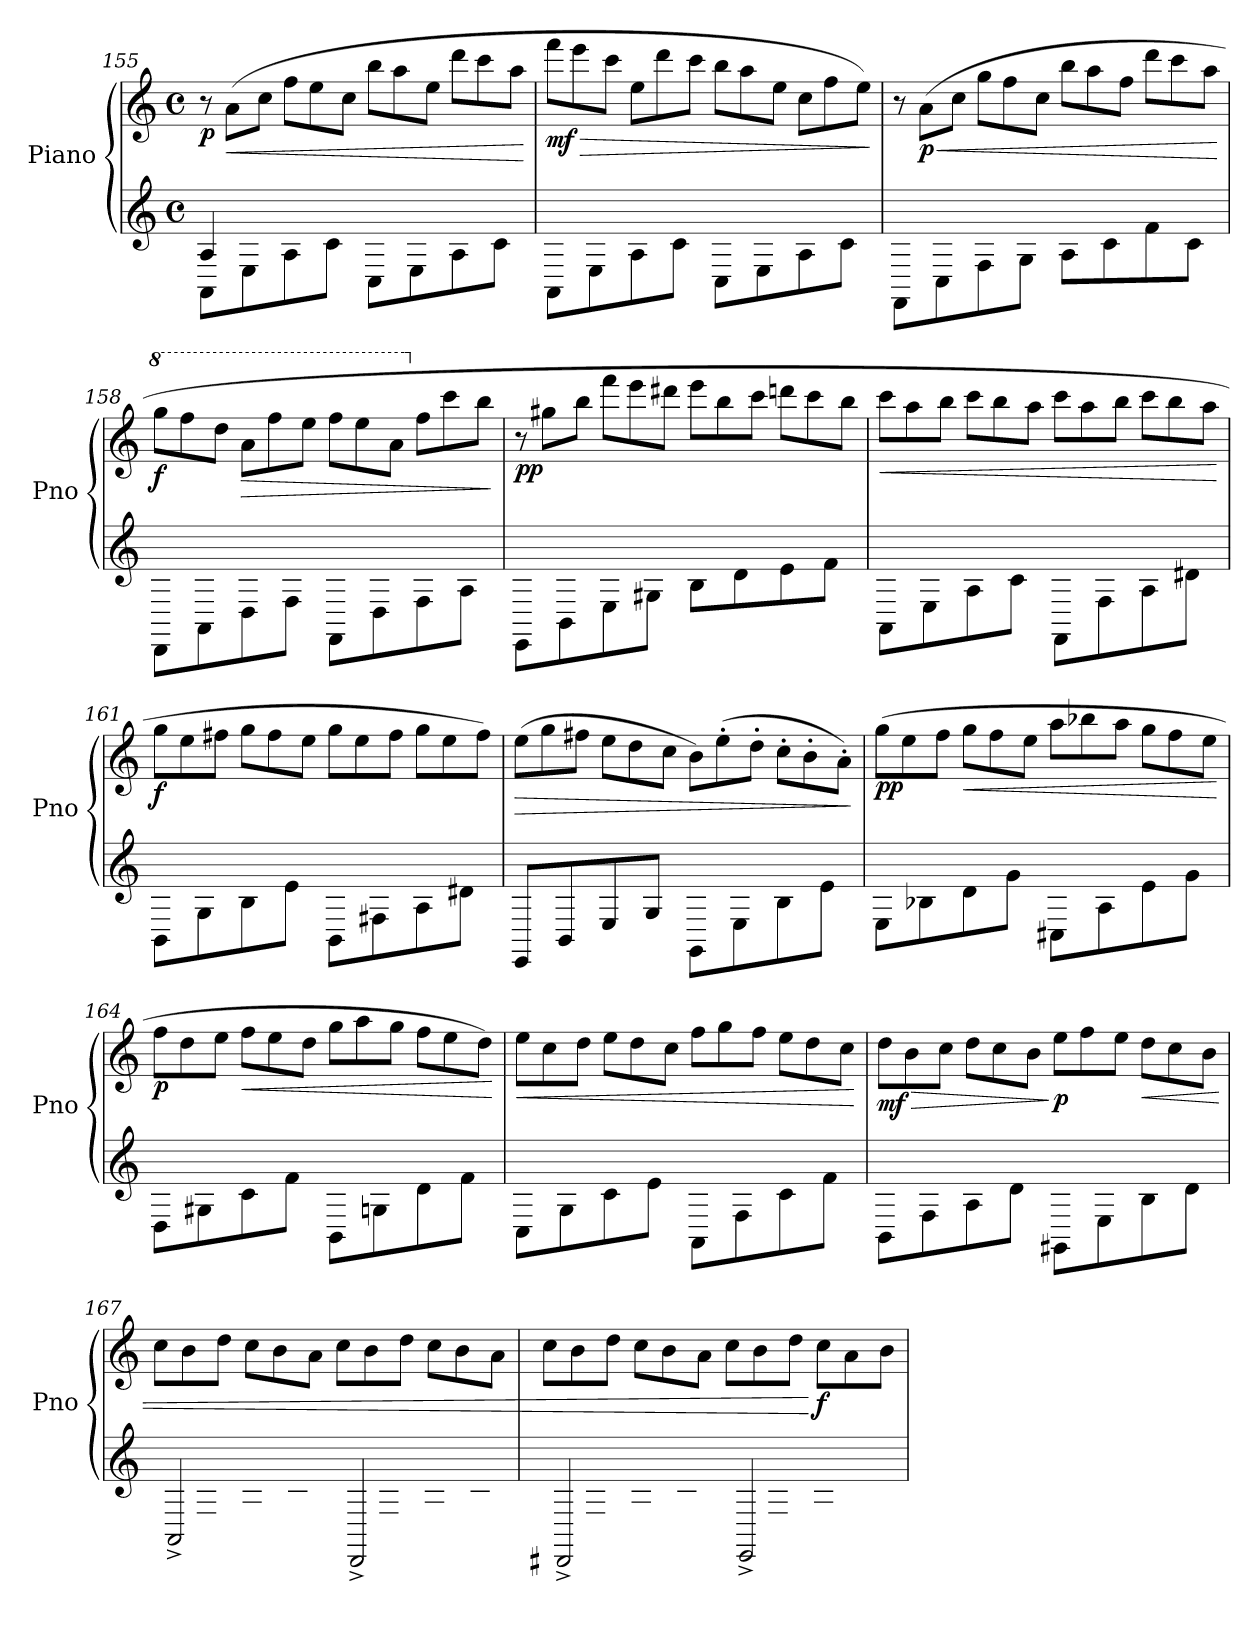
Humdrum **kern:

**kern	**kern	**dynam
*part1	*part1	*part1
*staff2	*staff1	*staff1/2
*I"Piano	*	*
*I'Pno	*	*
*clefG2	*clefG2	*
*k[]	*k[]	*
*M4/4	*M4/4	*
*met(c)	*met(c)	*
=155	=155	=155
*^	*	*
*	*	*Xtuplet	*
!	!	!	!LO:DY:b
8AA\L	4A/	12r	p
!	!	!	!LO:HP:b
.	.	(>12a\L	<
8E\	.	.	.
.	.	12cc\J	.
8A\	2.ryy	12ff\L	.
.	.	12ee\	.
8c\J	.	.	.
.	.	12cc\J	.
8C\L	.	12bb\L	.
.	.	12aa\	.
8E\	.	.	.
.	.	12ee\J	.
8A\	.	12ddd\L	.
.	.	12ccc\	.
8c\J	.	.	.
.	.	12aa\J	.
*v	*v	*	*
.	.	[
!!LO:PB:g=z
=156	=156	=156
!	!	!LO:HP:b
!	!	!LO:DY:n=1:b
8AA\L	12fff\L	> mf
.	12eee\	.
8E\	.	.
.	12ccc\J	.
8A\	12ee\L	.
.	12ddd\	.
8c\J	.	.
.	12ccc\J	.
8C\L	12bb\L	.
.	12aa\	.
8E\	.	.
.	12ee\J	.
8A\	12cc\L	.
.	12ff\	.
8c\J	.	.
.	12ee\J)	.
.	.	]
=157	=157	=157
8FF\L	12r	.
!	!	!LO:HP:b
!	!	!LO:DY:n=1:b
.	(>12a\L	< p
8C\	.	.
.	12cc\J	.
8F\	12gg\L	.
.	12ff\	.
8G\J	.	.
.	12cc\J	.
8A\L	12bb\L	.
.	12aa\	.
8c\	.	.
.	12ff\J	.
8f\	12ddd\L	.
.	12ccc\	.
8c\J	.	.
.	12aa\J	.
.	.	[
=158	=158	=158
*	*8va	*
!	!	!LO:DY:b
8DD\L	12ggg\L	f
.	12fff\	.
8AA\	.	.
.	12ddd\J	.
!	!	!LO:HP:b
8D\	12aa\L	>
.	12fff\	.
8F\J	.	.
.	12eee\J	.
8FF\L	12fff\L	.
.	12eee\	.
8D\	.	.
.	12aa\J	.
*	*X8va	*
8F\	12ff\L	.
.	12ccc\	.
8A\J	.	.
.	12bb\J	.
.	.	]
!!LO:LB:g=z
=159	=159	=159
!	!	!LO:DY:b
8EE\L	12r	pp
.	12gg#X\L	.
8BB\	.	.
.	12bb\J	.
8E\	12fff\L	.
.	12eee\	.
8G#X\J	.	.
.	12ddd#X\J	.
8B\L	12eee\L	.
.	12bb\	.
8d\	.	.
.	12ccc\J	.
8e\	12dddn\L	.
.	12ccc\	.
8f\J	.	.
.	12bb\J	.
=160	=160	=160
!	!	!LO:HP:b
8AA\L	12ccc\L	<
.	12aa\	.
8E\	.	.
.	12bb\J	.
8A\	12ccc\L	.
.	12bb\	.
8c\J	.	.
.	12aa\J	.
8FF\L	12ccc\L	.
.	12aa\	.
8F\	.	.
.	12bb\J	.
8A\	12ccc\L	.
.	12bb\	.
8d#X\J	.	.
.	12aa\J	.
.	.	[
=161	=161	=161
!	!	!LO:DY:b
8BB\L	12gg\L	f
.	12ee\	.
8G\	.	.
.	12ff#X\J	.
8B\	12gg\L	.
.	12ff#\	.
8e\J	.	.
.	12ee\J	.
8BB\L	12gg\L	.
.	12ee\	.
8F#X\	.	.
.	12ff#\J	.
8A\	12gg\L	.
.	12ee\	.
8d#X\J	.	.
.	12ff#\J)	.
!!LO:LB:g=z
=162	=162	=162
!	!	!LO:HP:b
8EE/L	(>12ee\L	>
.	12gg\	.
8BB/	.	.
.	12ff#X\J	.
8E/	12ee\L	.
.	12dd\	.
8G/J	.	.
.	12cc\J	.
8GG\L	12b\L)	.
.	(>12ee'\	.
8E\	.	.
.	12dd'\J	.
8B\	12cc'\L	.
.	12b'\	.
8e\J	.	.
.	12a'\J)	.
.	.	]
=163	=163	=163
!	!	!LO:DY:b
8E\L	(>12gg\L	pp
.	12ee\	.
8B-X\	.	.
.	12ff\J	.
!	!	!LO:HP:b
8d\	12gg\L	<
.	12ff\	.
8g\J	.	.
.	12ee\J	.
8C#X\L	12aa\L	.
.	12bb-X\	.
8A\	.	.
.	12aa\J	.
8e\	12gg\L	.
.	12ff\	.
8g\J	.	.
.	12ee\J	.
.	.	[
=164	=164	=164
!	!	!LO:DY:b
8D\L	12ff\L	p
.	12dd\	.
8G#X\	.	.
.	12ee\J	.
!	!	!LO:HP:b
8c\	12ff\L	<
.	12ee\	.
8f\J	.	.
.	12dd\J	.
8BB\L	12gg\L	.
.	12aa\	.
8Gn\	.	.
.	12gg\J	.
8d\	12ff\L	.
.	12ee\	.
8f\J	.	.
.	12dd\J)	.
.	.	[
!!LO:LB:g=z
=165	=165	=165
!	!	!LO:HP:b
8C\L	12ee\L	<
.	12cc\	.
8G\	.	.
.	12dd\J	.
8c\	12ee\L	.
.	12dd\	.
8e\J	.	.
.	12cc\J	.
8AA\L	12ff\L	.
.	12gg\	.
8F\	.	.
.	12ff\J	.
8c\	12ee\L	.
.	12dd\	.
8f\J	.	.
.	12cc\J	.
.	.	[
=166	=166	=166
!	!	!LO:HP:b
!	!	!LO:DY:n=1:b
8BB\L	12dd\L	> mf
.	12b\	.
8F\	.	.
.	12cc\J	.
8A\	12dd\L	.
.	12cc\	.
8d\J	.	.
.	12b\J	.
!	!	!LO:DY:n=2:b
8GG#X\L	12ee\L	] p
.	12ff\	.
8E\	.	.
.	12ee\J	.
!	!	!LO:HP:b
8B\	12dd\L	<
.	12cc\	.
8d\J	.	.
.	12b\J	.
=167	=167	=167
*^	*	*
8AA\Lyy	2AA^/	12cc\L	.
.	.	12b\	.
8E\	.	.	.
.	.	12dd\J	.
8A\	.	12cc\L	.
.	.	12b\	.
8c\J	.	.	.
.	.	12a\J	.
8DD\Lyy	2DD^/	12cc\L	.
.	.	12b\	.
8F\	.	.	.
.	.	12dd\J	.
8A\	.	12cc\L	.
.	.	12b\	.
8c\J	.	.	.
.	.	12a\J	.
!!LO:LB:g=z
=168	=168	=168	=168
8DD#X\Lyy	2DD#^/	12cc\L	.
.	.	12b\	.
8F#X\	.	.	.
.	.	12dd\J	.
8A\	.	12cc\L	.
.	.	12b\	.
8c\J	.	.	.
.	.	12a\J	.
8EE\Lyy	2EE^/	12cc\L	.
.	.	12b\	.
8E\	.	.	.
.	.	12dd\J	.
!	!	!	!LO:DY:n=1:b
8G#X\	.	12cc\L	[ f
.	.	12a\	.
8d\J	.	.	.
.	.	12b\J	.
*v	*v	*	*
=	=	=
*-	*-	*-
